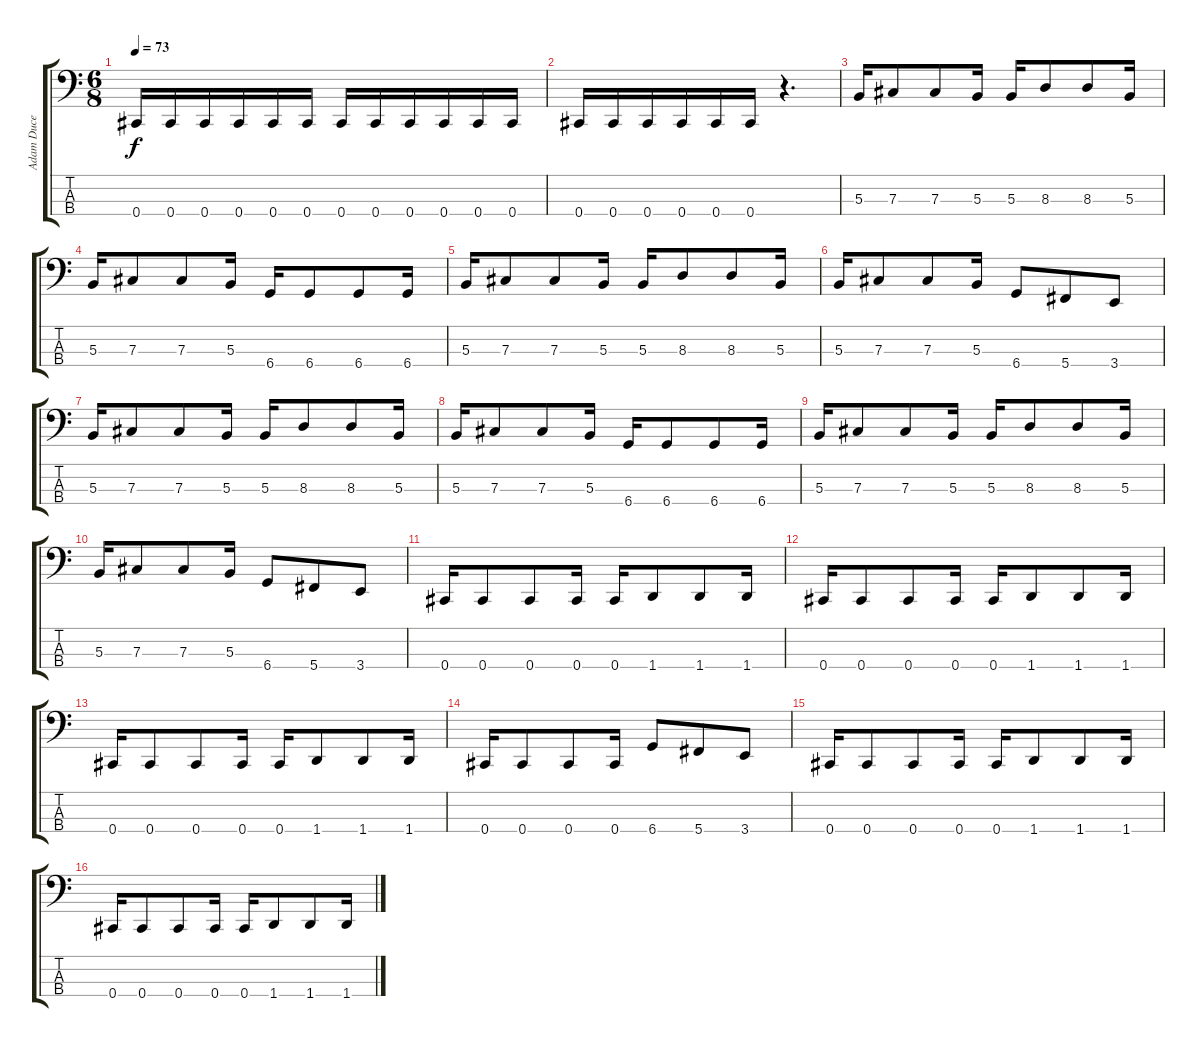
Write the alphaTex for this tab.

\track ("Adam Duce" "Adam Duce") {instrument electricbasspick}
\staff {score tabs}
\tuning (E2 B1 Gb1 Db1) {hide}
\ts (6 8)
\tempo 73
\clef f4
\ks c
0.4.16{dy f} 0.4.16 0.4.16 0.4.16 0.4.16 0.4.16 0.4.16 0.4.16 0.4.16 0.4.16 0.4.16 0.4.16 |
0.4.16 0.4.16 0.4.16 0.4.16 0.4.16 0.4.16 r.4{d} |
5.3.16 7.3.8 7.3.8 5.3.16 5.3.16 8.3.8 8.3.8 5.3.16 |
5.3.16 7.3.8 7.3.8 5.3.16 6.4.16 6.4.8 6.4.8 6.4.16 |
5.3.16 7.3.8 7.3.8 5.3.16 5.3.16 8.3.8 8.3.8 5.3.16 |
5.3.16 7.3.8 7.3.8 5.3.16 6.4.8 5.4.8 3.4.8 |
5.3.16 7.3.8 7.3.8 5.3.16 5.3.16 8.3.8 8.3.8 5.3.16 |
5.3.16 7.3.8 7.3.8 5.3.16 6.4.16 6.4.8 6.4.8 6.4.16 |
5.3.16 7.3.8 7.3.8 5.3.16 5.3.16 8.3.8 8.3.8 5.3.16 |
5.3.16 7.3.8 7.3.8 5.3.16 6.4.8 5.4.8 3.4.8 |
0.4.16 0.4.8 0.4.8 0.4.16 0.4.16 1.4.8 1.4.8 1.4.16 |
0.4.16 0.4.8 0.4.8 0.4.16 0.4.16 1.4.8 1.4.8 1.4.16 |
0.4.16 0.4.8 0.4.8 0.4.16 0.4.16 1.4.8 1.4.8 1.4.16 |
0.4.16 0.4.8 0.4.8 0.4.16 6.4.8 5.4.8 3.4.8 |
0.4.16 0.4.8 0.4.8 0.4.16 0.4.16 1.4.8 1.4.8 1.4.16 |
0.4.16 0.4.8 0.4.8 0.4.16 0.4.16 1.4.8 1.4.8 1.4.16
